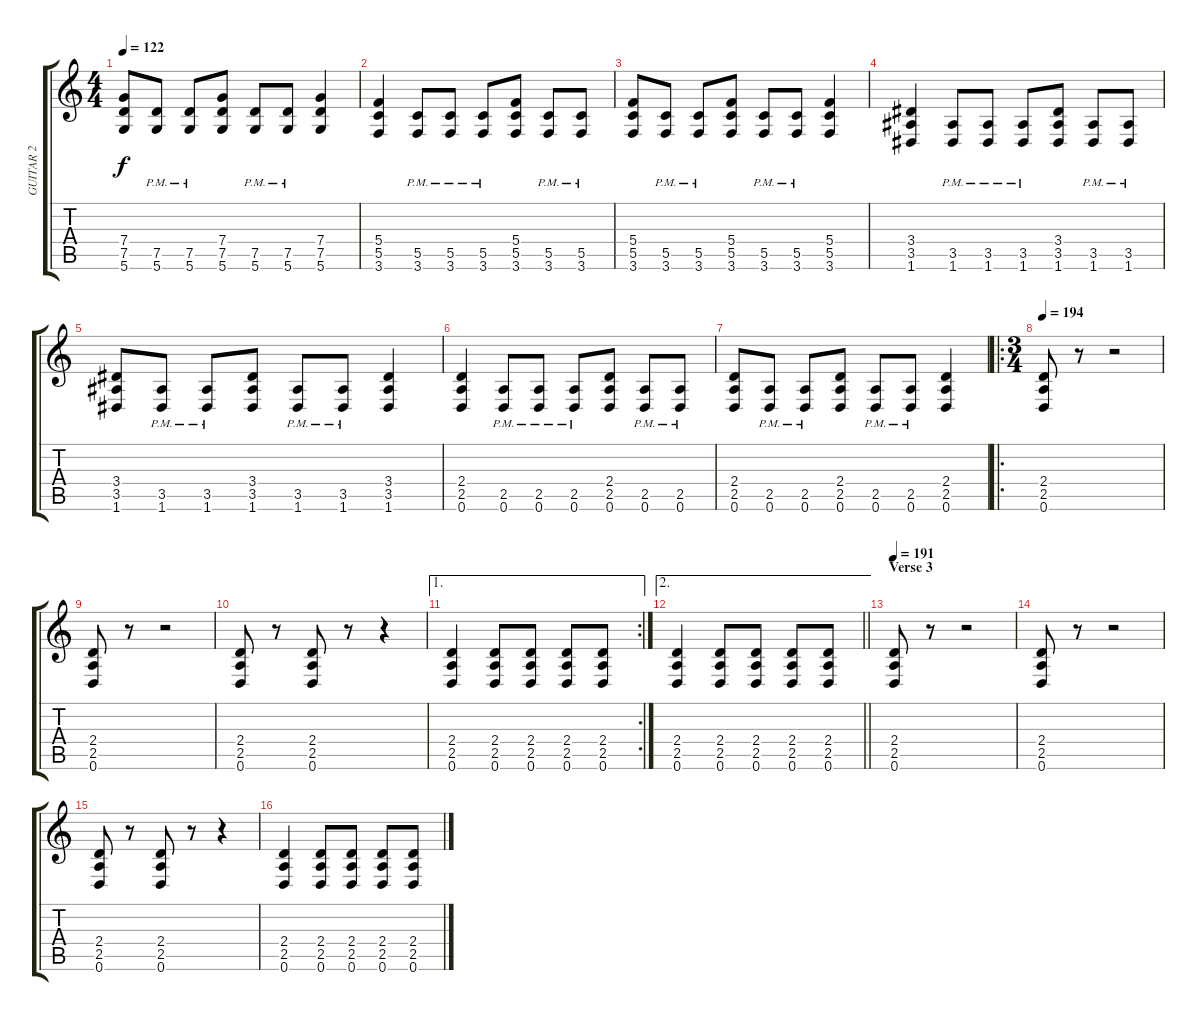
\track ("GUITAR 2" "GUITAR 2") {instrument overdrivenguitar}
\staff {score tabs}
\tuning (D4 A3 F3 C3 G2 D2) {hide}
\ts (4 4)
\tempo 122
\clef g2
\ks c
(7.4 7.5 5.6).8{dy f} (7.5{pm} 5.6{pm}).8 (7.5{pm} 5.6{pm}).8 (7.4 7.5 5.6).8 (7.5{pm} 5.6{pm}).8 (7.5{pm} 5.6{pm}).8 (7.4 7.5 5.6).4 |
(5.4 5.5 3.6).4 (5.5{pm} 3.6{pm}).8 (5.5{pm} 3.6{pm}).8 (5.5{pm} 3.6{pm}).8 (5.4 5.5 3.6).8 (5.5{pm} 3.6{pm}).8 (5.5{pm} 3.6{pm}).8 |
(5.4 5.5 3.6).8 (5.5{pm} 3.6{pm}).8 (5.5{pm} 3.6{pm}).8 (5.4 5.5 3.6).8 (5.5{pm} 3.6{pm}).8 (5.5{pm} 3.6{pm}).8 (5.4 5.5 3.6).4 |
(3.4 3.5 1.6).4 (3.5{pm} 1.6{pm}).8 (3.5{pm} 1.6{pm}).8 (3.5{pm} 1.6{pm}).8 (3.4 3.5 1.6).8 (3.5{pm} 1.6{pm}).8 (3.5{pm} 1.6{pm}).8 |
(3.4 3.5 1.6).8 (3.5{pm} 1.6{pm}).8 (3.5{pm} 1.6{pm}).8 (3.4 3.5 1.6).8 (3.5{pm} 1.6{pm}).8 (3.5{pm} 1.6{pm}).8 (3.4 3.5 1.6).4 |
(2.4 2.5 0.6).4 (2.5{pm} 0.6{pm}).8 (2.5{pm} 0.6{pm}).8 (2.5{pm} 0.6{pm}).8 (2.4 2.5 0.6).8 (2.5{pm} 0.6{pm}).8 (2.5{pm} 0.6{pm}).8 |
(2.4 2.5 0.6).8 (2.5{pm} 0.6{pm}).8 (2.5{pm} 0.6{pm}).8 (2.4 2.5 0.6).8 (2.5{pm} 0.6{pm}).8 (2.5{pm} 0.6{pm}).8 (2.4 2.5 0.6).4 |
\ro
\ts (3 4)
\tempo 194
(2.4 2.5 0.6).8 r.8 r.2 |
(2.4 2.5 0.6).8 r.8 r.2 |
(2.4 2.5 0.6).8 r.8 (2.4 2.5 0.6).8 r.8 r.4 |
\ae 1
\rc 2
(2.4 2.5 0.6).4 (2.4 2.5 0.6).8 (2.4 2.5 0.6).8 (2.4 2.5 0.6).8 (2.4 2.5 0.6).8 |
\ae 2
\barLineRight lightlight
(2.4 2.5 0.6).4 (2.4 2.5 0.6).8 (2.4 2.5 0.6).8 (2.4 2.5 0.6).8 (2.4 2.5 0.6).8 |
\section ("" "Verse 3")
\tempo 191
(2.4 2.5 0.6).8 r.8 r.2 |
(2.4 2.5 0.6).8 r.8 r.2 |
(2.4 2.5 0.6).8 r.8 (2.4 2.5 0.6).8 r.8 r.4 |
(2.4 2.5 0.6).4 (2.4 2.5 0.6).8 (2.4 2.5 0.6).8 (2.4 2.5 0.6).8 (2.4 2.5 0.6).8
